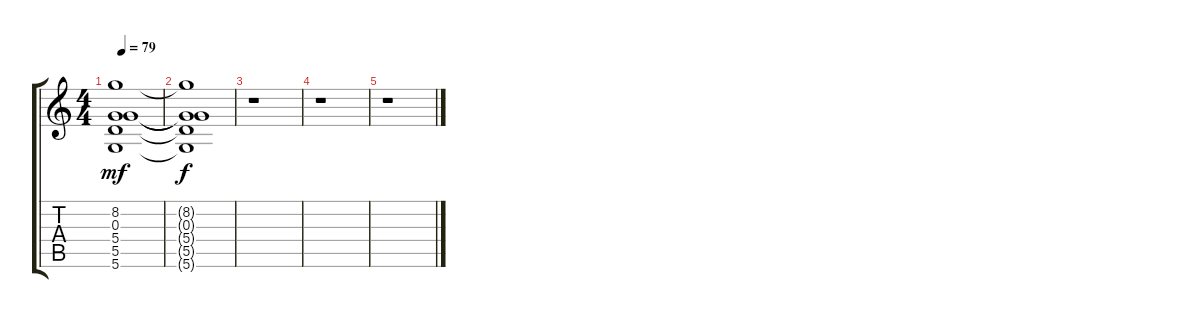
\track "" {instrument distortionguitar}
\staff {score tabs}
\tuning (E4 B3 G3 D3 A2 D2) {hide}
\ts (4 4)
\tempo 79
\clef g2
\ks c
(8.2 0.3 5.4 5.5 5.6).1{dy mf} |
(8.2{t} 0.3{t} 5.4{t} 5.5{t} 5.6{t}).1{dy f} |
r.1 |
r.1 |
r.1
